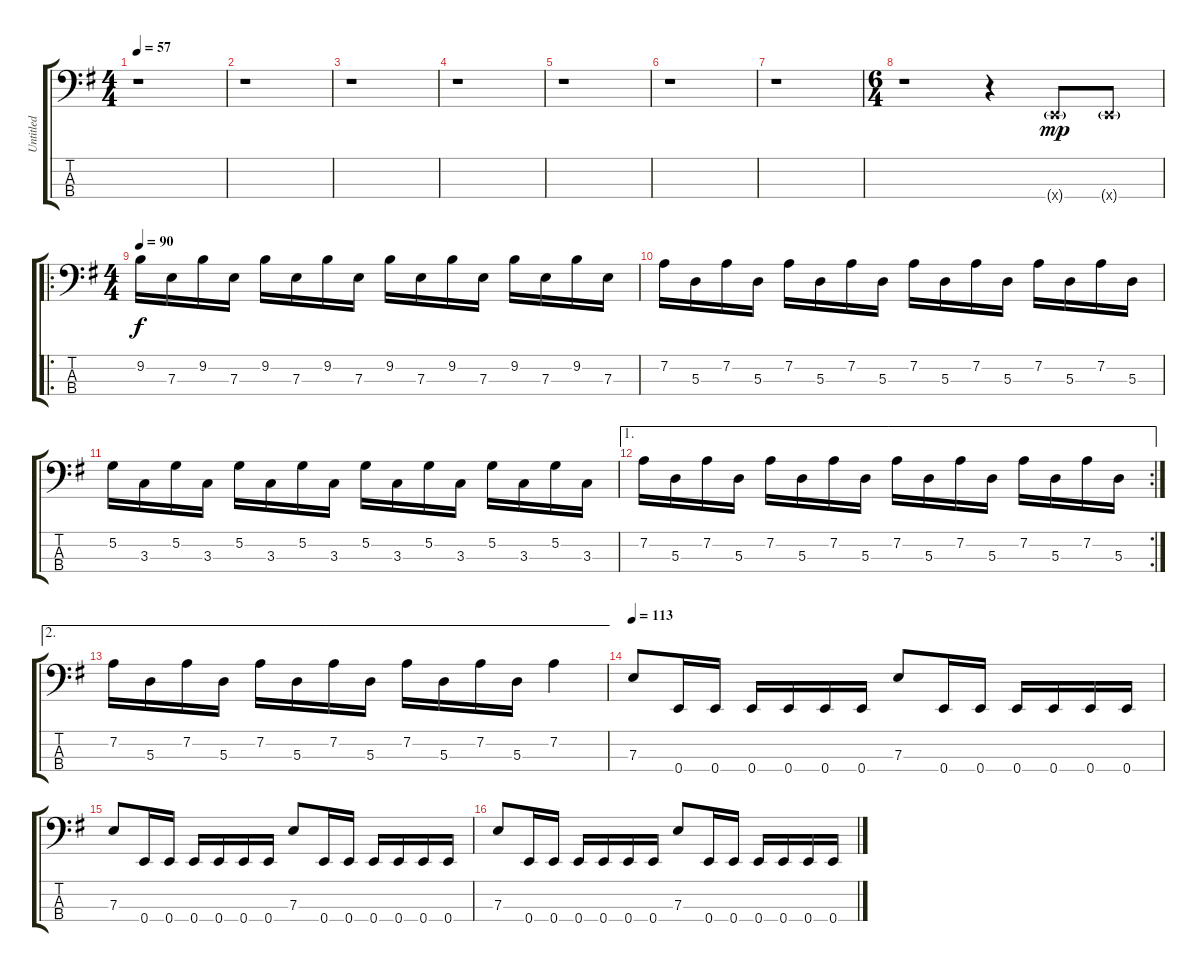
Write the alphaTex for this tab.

\track ("Untitled" "Untitled") {instrument electricbassfinger}
\staff {score tabs}
\tuning (G2 D2 A1 E1) {hide}
\ts (4 4)
\tempo 57
\clef f4
\ks g
r.1{dy mp instrument electricbassfinger} |
r.1 |
r.1 |
r.1 |
r.1 |
r.1 |
r.1 |
\ts (6 4)
r.1 r.4 0.4{g x}.8 0.4{g x}.8 |
\ro
\ts (4 4)
\tempo 90
9.2.16{dy f} 7.3.16 9.2.16 7.3.16 9.2.16 7.3.16 9.2.16 7.3.16 9.2.16 7.3.16 9.2.16 7.3.16 9.2.16 7.3.16 9.2.16 7.3.16 |
7.2.16 5.3.16 7.2.16 5.3.16 7.2.16 5.3.16 7.2.16 5.3.16 7.2.16 5.3.16 7.2.16 5.3.16 7.2.16 5.3.16 7.2.16 5.3.16 |
5.2.16 3.3.16 5.2.16 3.3.16 5.2.16 3.3.16 5.2.16 3.3.16 5.2.16 3.3.16 5.2.16 3.3.16 5.2.16 3.3.16 5.2.16 3.3.16 |
\ae 1
\rc 2
7.2.16 5.3.16 7.2.16 5.3.16 7.2.16 5.3.16 7.2.16 5.3.16 7.2.16 5.3.16 7.2.16 5.3.16 7.2.16 5.3.16 7.2.16 5.3.16 |
\ae 2
7.2.16 5.3.16 7.2.16 5.3.16 7.2.16 5.3.16 7.2.16 5.3.16 7.2.16 5.3.16 7.2.16 5.3.16 7.2.4 |
\tempo 113
7.3.8 0.4.16 0.4.16 0.4.16 0.4.16 0.4.16 0.4.16 7.3.8 0.4.16 0.4.16 0.4.16 0.4.16 0.4.16 0.4.16 |
7.3.8 0.4.16 0.4.16 0.4.16 0.4.16 0.4.16 0.4.16 7.3.8 0.4.16 0.4.16 0.4.16 0.4.16 0.4.16 0.4.16 |
7.3.8 0.4.16 0.4.16 0.4.16 0.4.16 0.4.16 0.4.16 7.3.8 0.4.16 0.4.16 0.4.16 0.4.16 0.4.16 0.4.16
